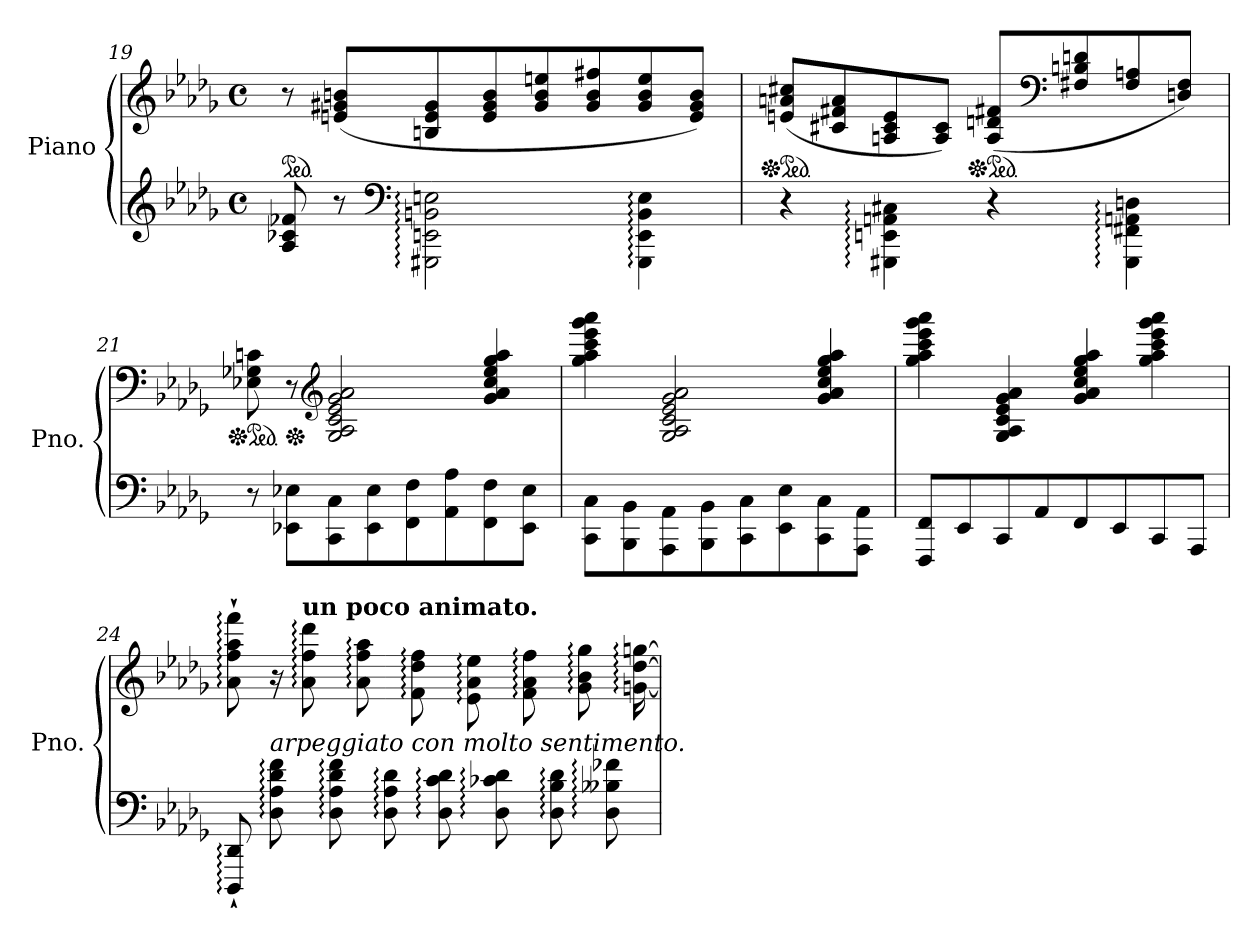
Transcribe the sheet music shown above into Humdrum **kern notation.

**kern	**kern	**dynam
*part1	*part1	*part1
*staff2	*staff1	*staff1/2
*I"Piano	*	*
*I'Pno.	*	*
!!LO:LB:g=z
*clefG2	*clefG2	*
*k[b-e-a-d-g-]	*k[b-e-a-d-g-]	*
*M4/4	*M4/4	*
*met(c)	*met(c)	*
*	*ped	*
=19	=19	=19
8A-/ 8c-X/ 8f-X/	8r	.
8r	(8en/ 8g#X/ 8bn/L	.
*clefF4	*	*
2GGG#X\: 2EEn\: 2BBn\: 2En\:	8Bn/ 8e/ 8g#/	.
.	8e/ 8g#/ 8b/	.
.	8g#/ 8b/ 8een/	.
.	8g#/ 8b/ 8ff#X/	.
4GGG#\: 4EE\: 4BB\: 4E\:	8g#/ 8b/ 8ee/	.
.	8e/ 8g#/ 8b/J)	.
=20	=20	=20
*	*Xped	*
*	*ped	*
4r	(8en/ 8an/ 8cc#X/L	.
.	8c#X/ 8f#X/ 8a/	.
4GGG#X\: 4EEn\: 4AAn\: 4C#X\:	8An/ 8c#/ 8e/	.
.	8A/ 8c#/J)	.
*	*Xped	*
*	*ped	*
4r	(8A/ 8dn/ 8f#X/L	.
*	*clefF4	*
.	8F#X/ 8Bn/ 8dn/	.
4GGG#\: 4FF#X\: 4AAn\: 4Dn\:	8F#/ 8An/	.
.	8Dn/ 8F#/J)	.
=21	=21	=21
*	*Xped	*
*	*ped	*
8r	8E-X\ 8G-X\ 8cn\	.
*	*Xped	*
8EE-X\ 8E-X\L	8r	.
*	*clefG2	*
8CC\ 8C\	2G-/ 2A-/ 2c/ 2e-/ 2g-/ 2a-/	.
8EE-\ 8E-\	.	.
8FF\ 8F\	.	.
8AA-\ 8A-\	.	.
8FF\ 8F\	4g-/ 4a-/ 4cc/ 4ee-/ 4gg-/ 4aa-/	.
8EE-\ 8E-\J	.	.
=22	=22	=22
8CC\ 8C\L	4gg-\ 4aa-\ 4ccc\ 4eee-\ 4ggg-\ 4aaa-\	.
8BBB-\ 8BB-\	.	.
8AAA-\ 8AA-\	2G-/ 2A-/ 2c/ 2e-/ 2g-/ 2a-/	.
8BBB-\ 8BB-\	.	.
8CC\ 8C\	.	.
8EE-\ 8E-\	.	.
8CC\ 8C\	4g-/ 4a-/ 4cc/ 4ee-/ 4gg-/ 4aa-/	.
8AAA-\ 8AA-\J	.	.
!!LO:LB:g=z
=23	=23	=23
8FFF/ 8FF/L	4gg-\ 4aa-\ 4ccc\ 4eee-\ 4ggg-\ 4aaa-\	.
8EE-/	.	.
8CC/	4G-/ 4A-/ 4c/ 4e-/ 4g-/ 4a-/	.
8AA-/	.	.
8FF/	4g-/ 4a-/ 4cc/ 4ee-/ 4gg-/ 4aa-/	.
8EE-/	.	.
8CC/	4gg-\ 4aa-\ 4ccc\ 4eee-\ 4ggg-\ 4aaa-\	.
8AAA-/J	.	.
=24	=24	=24
!	!	!LO:DY:b
!	!	!LO:DY:n=1:b
8DDD-/:` 8DD-/:`	8a-\:` 8ff\:` 8aa-\:` 8fff\:`	other-dynamics other-dynamics
!LO:TX:a:i:t=arpeggiato con molto sentimento.	!	!
8D-\: 8A-\: 8d-\: 8f\:L	16r	.
!	!LO:TX:a:B:t=un poco animato.	!
.	8a-\: 8ff\: 8ddd-\:L	.
8D-\: 8A-\: 8d-\: 8f\:	.	.
.	8a-\: 8ff\: 8aa-\:	.
8D-\: 8A-\: 8d-\:	.	.
.	8f\: 8dd-\: 8ff\:	.
8D-\: 8c\: 8d-\:	.	.
.	8e-\: 8a-\: 8ee-\:	.
8D-\: 8c-X\: 8d-\:	.	.
.	8f\: 8a-\: 8ff\:	.
8D-\: 8B-\: 8d-\:	.	.
.	8g-\: 8b-\: 8gg-\:	.
8D-\: 8B--X\: 8f-X\:	.	.
.	[16gn\: [16dd-\: [16ggn\:L	.
=	=	=
*-	*-	*-
